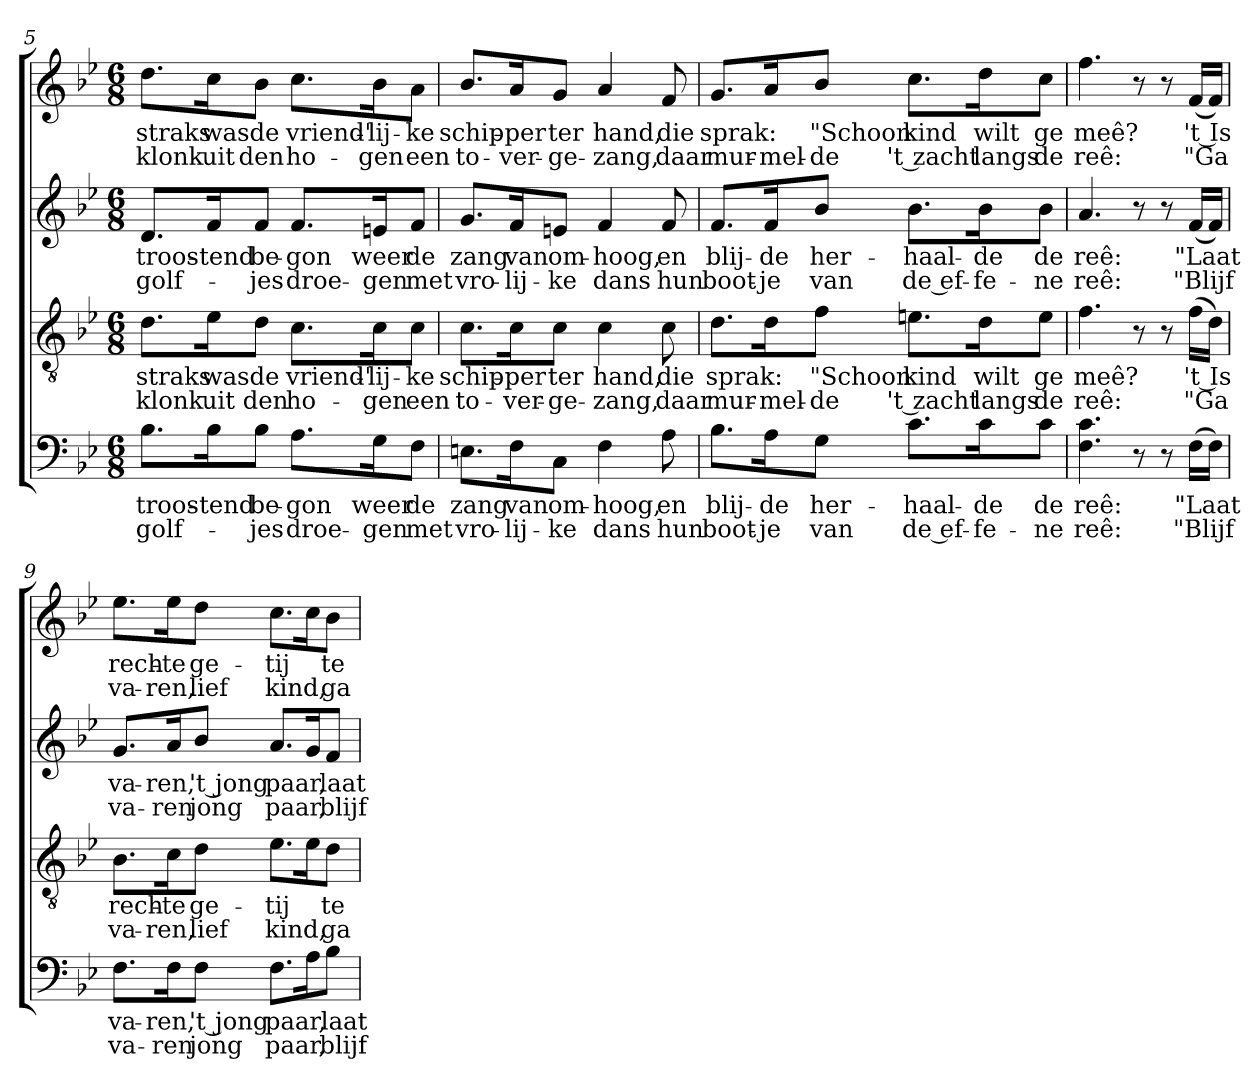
**kern	**text	**text	**kern	**text	**text	**kern	**text	**text	**kern	**text	**text
*part4	*part4	*part4	*part3	*part3	*part3	*part2	*part2	*part2	*part1	*part1	*part1
*staff4	*staff4	*staff4	*staff3	*staff3	*staff3	*staff2	*staff2	*staff2	*staff1	*staff1	*staff1
*clefF4	*	*	*clefGv2	*	*	*clefG2	*	*	*clefG2	*	*
*k[b-e-]	*	*	*k[b-e-]	*	*	*k[b-e-]	*	*	*k[b-e-]	*	*
*B-:	*	*	*B-:	*	*	*B-:	*	*	*B-:	*	*
*M6/8	*	*	*M6/8	*	*	*M6/8	*	*	*M6/8	*	*
=5	=5	=5	=5	=5	=5	=5	=5	=5	=5	=5	=5
!	!LO:LY:b	!LO:LY:b	!	!	!	!	!	!	!	!	!
!	!	!	!	!LO:LY:b	!LO:LY:b	!	!	!	!	!	!
!	!	!	!	!	!	!	!LO:LY:b	!LO:LY:b	!	!	!
!	!	!	!	!	!	!	!	!	!	!LO:LY:b	!LO:LY:b
8.B-\L	troos-	golf-	8.d\L	straks	klonk	8.d/L	troos-	golf-	8.dd\L	straks	klonk
!	!LO:LY:b	!	!	!	!	!	!	!	!	!	!
!	!	!	!	!LO:LY:b	!LO:LY:b	!	!	!	!	!	!
!	!	!	!	!	!	!	!LO:LY:b	!	!	!	!
!	!	!	!	!	!	!	!	!	!	!LO:LY:b	!LO:LY:b
16B-\K	-tend	.	16e-\K	was	uit	16f/K	-tend	.	16cc\K	was	uit
!	!LO:LY:b	!LO:LY:b	!	!	!	!	!	!	!	!	!
!	!	!	!	!LO:LY:b	!LO:LY:b	!	!	!	!	!	!
!	!	!	!	!	!	!	!LO:LY:b	!LO:LY:b	!	!	!
!	!	!	!	!	!	!	!	!	!	!LO:LY:b	!LO:LY:b
8B-\J	be-	-jes	8d\J	de	den	8f/J	be-	-jes	8b-\J	de	den
!	!LO:LY:b	!LO:LY:b	!	!	!	!	!	!	!	!	!
!	!	!	!	!LO:LY:b	!LO:LY:b	!	!	!	!	!	!
!	!	!	!	!	!	!	!LO:LY:b	!LO:LY:b	!	!	!
!	!	!	!	!	!	!	!	!	!	!LO:LY:b	!LO:LY:b
8.A\L	-gon	droe-	8.c\L	vriend'-	ho-	8.f/L	-gon	droe-	8.cc\L	vriend'-	ho-
!	!LO:LY:b	!LO:LY:b	!	!	!	!	!	!	!	!	!
!	!	!	!	!LO:LY:b	!LO:LY:b	!	!	!	!	!	!
!	!	!	!	!	!	!	!LO:LY:b	!LO:LY:b	!	!	!
!	!	!	!	!	!	!	!	!	!	!LO:LY:b	!LO:LY:b
16G\K	weer	-gen	16c\K	-lij-	-gen	16en/K	weer	-gen	16b-\K	-lij-	-gen
!	!LO:LY:b	!LO:LY:b	!	!	!	!	!	!	!	!	!
!	!	!	!	!LO:LY:b	!LO:LY:b	!	!	!	!	!	!
!	!	!	!	!	!	!	!LO:LY:b	!LO:LY:b	!	!	!
!	!	!	!	!	!	!	!	!	!	!LO:LY:b	!LO:LY:b
8F\J	de	met	8c\J	-ke	een	8f/J	de	met	8a\J	-ke	een
=6	=6	=6	=6	=6	=6	=6	=6	=6	=6	=6	=6
!	!LO:LY:b	!LO:LY:b	!	!	!	!	!	!	!	!	!
!	!	!	!	!LO:LY:b	!LO:LY:b	!	!	!	!	!	!
!	!	!	!	!	!	!	!LO:LY:b	!LO:LY:b	!	!	!
!	!	!	!	!	!	!	!	!	!	!LO:LY:b	!LO:LY:b
8.En\L	zang	vro-	8.c\L	schip-	to-	8.g/L	zang	vro-	8.b-/L	schip-	to-
!	!LO:LY:b	!LO:LY:b	!	!	!	!	!	!	!	!	!
!	!	!	!	!LO:LY:b	!LO:LY:b	!	!	!	!	!	!
!	!	!	!	!	!	!	!LO:LY:b	!LO:LY:b	!	!	!
!	!	!	!	!	!	!	!	!	!	!LO:LY:b	!LO:LY:b
16F\K	van	-lij-	16c\K	-per	-ver-	16f/K	van	-lij-	16a/K	-per	-ver-
!	!LO:LY:b	!LO:LY:b	!	!	!	!	!	!	!	!	!
!	!	!	!	!LO:LY:b	!LO:LY:b	!	!	!	!	!	!
!	!	!	!	!	!	!	!LO:LY:b	!LO:LY:b	!	!	!
!	!	!	!	!	!	!	!	!	!	!LO:LY:b	!LO:LY:b
8C\J	om-	-ke	8c\J	ter	-ge-	8en/J	om-	-ke	8g/J	ter	-ge-
!	!LO:LY:b	!LO:LY:b	!	!	!	!	!	!	!	!	!
!	!	!	!	!LO:LY:b	!LO:LY:b	!	!	!	!	!	!
!	!	!	!	!	!	!	!LO:LY:b	!LO:LY:b	!	!	!
!	!	!	!	!	!	!	!	!	!	!LO:LY:b	!LO:LY:b
4F\	-hoog,	dans	4c\	hand,	-zang,	4f/	-hoog,	dans	4a/	hand,	-zang,
!	!LO:LY:b	!LO:LY:b	!	!	!	!	!	!	!	!	!
!	!	!	!	!LO:LY:b	!LO:LY:b	!	!	!	!	!	!
!	!	!	!	!	!	!	!LO:LY:b	!LO:LY:b	!	!	!
!	!	!	!	!	!	!	!	!	!	!LO:LY:b	!LO:LY:b
8A\	en	hun	8c\	die	daar	8f/	en	hun	8f/	die	daar
!!LO:PB:g=z
=7	=7	=7	=7	=7	=7	=7	=7	=7	=7	=7	=7
!	!LO:LY:b	!LO:LY:b	!	!	!	!	!	!	!	!	!
!	!	!	!	!LO:LY:b	!LO:LY:b	!	!	!	!	!	!
!	!	!	!	!	!	!	!LO:LY:b	!LO:LY:b	!	!	!
!	!	!	!	!	!	!	!	!	!	!LO:LY:b	!LO:LY:b
8.B-\L	blij-	boot-	8.d\L	sprak:	mur-	8.f/L	blij-	boot-	8.g/L	sprak:	mur-
!	!LO:LY:b	!LO:LY:b	!	!	!	!	!	!	!	!	!
!	!	!	!	!	!LO:LY:b	!	!	!	!	!	!
!	!	!	!	!	!	!	!LO:LY:b	!LO:LY:b	!	!	!
!	!	!	!	!	!	!	!	!	!	!	!LO:LY:b
16A\K	-de	-je	16d\K	.	-mel-	16f/K	-de	-je	16a/K	.	-mel-
!	!LO:LY:b	!LO:LY:b	!	!	!	!	!	!	!	!	!
!	!	!	!	!LO:LY:b	!LO:LY:b	!	!	!	!	!	!
!	!	!	!	!	!	!	!LO:LY:b	!LO:LY:b	!	!	!
!	!	!	!	!	!	!	!	!	!	!LO:LY:b	!LO:LY:b
8G\J	her-	van	8f\J	"Schoon	-de	8b-/J	her-	van	8b-/J	"Schoon	-de
!	!LO:LY:b	!LO:LY:b	!	!	!	!	!	!	!	!	!
!	!	!	!	!LO:LY:b	!LO:LY:b	!	!	!	!	!	!
!	!	!	!	!	!	!	!LO:LY:b	!LO:LY:b	!	!	!
!	!	!	!	!	!	!	!	!	!	!LO:LY:b	!LO:LY:b
8.c\L	-haal-	de ef-	8.en\L	kind	't zacht	8.b-\L	-haal-	de ef-	8.cc\L	kind	't zacht
!	!LO:LY:b	!LO:LY:b	!	!	!	!	!	!	!	!	!
!	!	!	!	!LO:LY:b	!LO:LY:b	!	!	!	!	!	!
!	!	!	!	!	!	!	!LO:LY:b	!LO:LY:b	!	!	!
!	!	!	!	!	!	!	!	!	!	!LO:LY:b	!LO:LY:b
16c\K	-de	-fe-	16d\K	wilt	langs	16b-\K	-de	-fe-	16dd\K	wilt	langs
!	!LO:LY:b	!LO:LY:b	!	!	!	!	!	!	!	!	!
!	!	!	!	!LO:LY:b	!LO:LY:b	!	!	!	!	!	!
!	!	!	!	!	!	!	!LO:LY:b	!LO:LY:b	!	!	!
!	!	!	!	!	!	!	!	!	!	!LO:LY:b	!LO:LY:b
8c\J	de	-ne	8e\J	ge	de	8b-\J	de	-ne	8cc\J	ge	de
=8	=8	=8	=8	=8	=8	=8	=8	=8	=8	=8	=8
!	!LO:LY:b	!LO:LY:b	!	!	!	!	!	!	!	!	!
!	!	!	!	!LO:LY:b	!LO:LY:b	!	!	!	!	!	!
!	!	!	!	!	!	!	!LO:LY:b	!LO:LY:b	!	!	!
!	!	!	!	!	!	!	!	!	!	!LO:LY:b	!LO:LY:b
4.F\ 4.c\	reê:	reê:	4.f\	meê?	reê:	4.a/	reê:	reê:	4.ff\	meê?	reê:
8r	.	.	8r	.	.	8r	.	.	8r	.	.
8r	.	.	8r	.	.	8r	.	.	8r	.	.
!	!LO:LY:b	!LO:LY:b	!	!	!	!	!	!	!	!	!
!	!	!	!	!LO:LY:b	!LO:LY:b	!	!	!	!	!	!
!	!	!	!	!	!	!	!LO:LY:b	!LO:LY:b	!	!	!
!	!	!	!	!	!	!	!	!	!	!LO:LY:b	!LO:LY:b
(>16F\LL	"Laat	"Blijf	(>16f\LL	't Is	"Ga	(<16f/LL	"Laat	"Blijf	(<16f/LL	't Is	"Ga
16F\JJ)	.	.	16d\JJ)	.	.	16f/JJ)	.	.	16f/JJ)	.	.
=9	=9	=9	=9	=9	=9	=9	=9	=9	=9	=9	=9
!	!LO:LY:b	!LO:LY:b	!	!	!	!	!	!	!	!	!
!	!	!	!	!LO:LY:b	!LO:LY:b	!	!	!	!	!	!
!	!	!	!	!	!	!	!LO:LY:b	!LO:LY:b	!	!	!
!	!	!	!	!	!	!	!	!	!	!LO:LY:b	!LO:LY:b
8.F\L	va-	va-	8.B-\L	rech-	va-	8.g/L	va-	va-	8.ee-\L	rech-	va-
!	!LO:LY:b	!LO:LY:b	!	!	!	!	!	!	!	!	!
!	!	!	!	!LO:LY:b	!LO:LY:b	!	!	!	!	!	!
!	!	!	!	!	!	!	!LO:LY:b	!LO:LY:b	!	!	!
!	!	!	!	!	!	!	!	!	!	!LO:LY:b	!LO:LY:b
16F\K	-ren,	-ren	16c\K	-te	-ren,	16a/K	-ren,	-ren	16ee-\K	-te	-ren,
!	!LO:LY:b	!LO:LY:b	!	!	!	!	!	!	!	!	!
!	!	!	!	!LO:LY:b	!LO:LY:b	!	!	!	!	!	!
!	!	!	!	!	!	!	!LO:LY:b	!LO:LY:b	!	!	!
!	!	!	!	!	!	!	!	!	!	!LO:LY:b	!LO:LY:b
8F\J	't jong	jong	8d\J	ge-	lief	8b-/J	't jong	jong	8dd\J	ge-	lief
!	!LO:LY:b	!LO:LY:b	!	!	!	!	!	!	!	!	!
!	!	!	!	!LO:LY:b	!LO:LY:b	!	!	!	!	!	!
!	!	!	!	!	!	!	!LO:LY:b	!LO:LY:b	!	!	!
!	!	!	!	!	!	!	!	!	!	!LO:LY:b	!LO:LY:b
8.F\L	paar,	paar,	8.e-\L	-tij	kind,	8.a/L	paar,	paar,	8.cc\L	-tij	kind,
16A\K	.	.	16e-\K	.	.	16g/K	.	.	16cc\K	.	.
!	!LO:LY:b	!LO:LY:b	!	!	!	!	!	!	!	!	!
!	!	!	!	!LO:LY:b	!LO:LY:b	!	!	!	!	!	!
!	!	!	!	!	!	!	!LO:LY:b	!LO:LY:b	!	!	!
!	!	!	!	!	!	!	!	!	!	!LO:LY:b	!LO:LY:b
8B-\J	laat	blijf	8d\J	te	ga	8f/J	laat	blijf	8b-\J	te	ga
=	=	=	=	=	=	=	=	=	=	=	=
*-	*-	*-	*-	*-	*-	*-	*-	*-	*-	*-	*-
